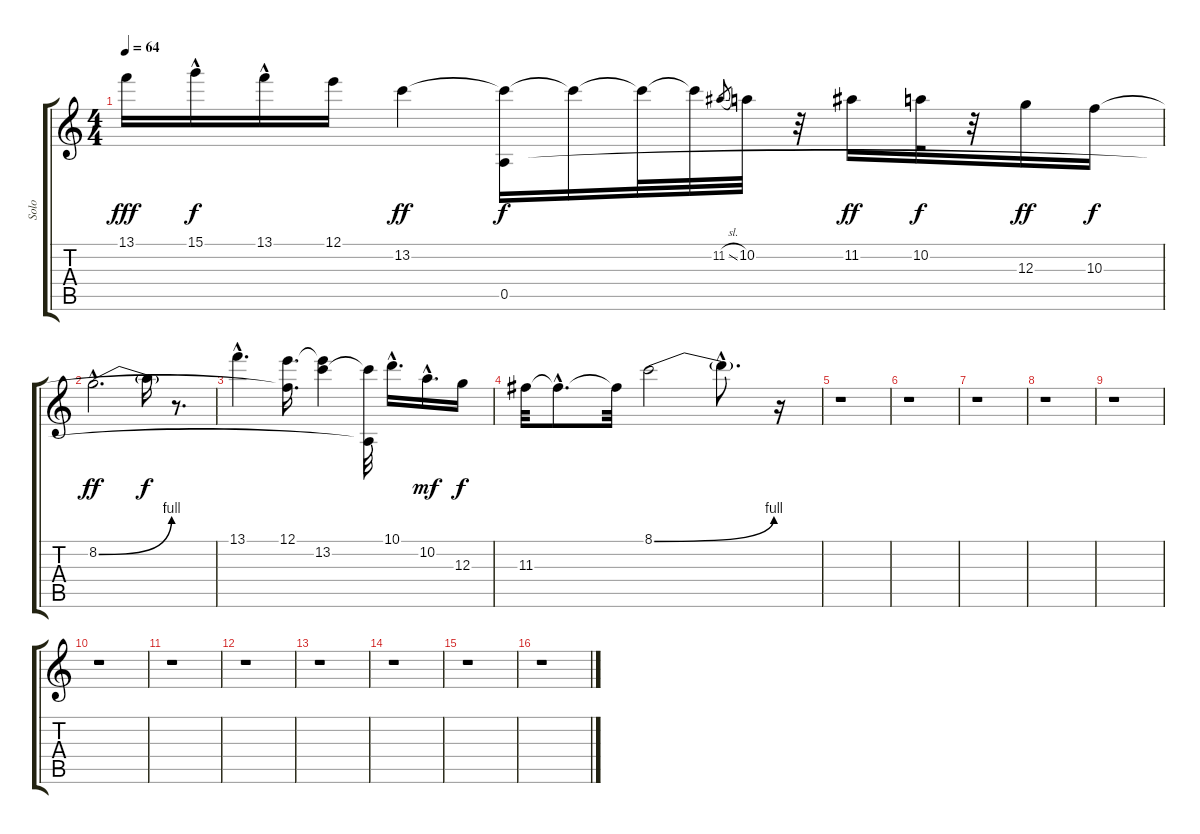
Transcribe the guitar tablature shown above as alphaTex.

\track ("Solo" "Solo") {instrument distortionguitar}
\staff {score tabs}
\tuning (E4 B3 G3 D3 A2 E2) {hide}
\ts (4 4)
\tempo 64
\clef g2
\ks c
13.1.16{dy fff} 15.1{hac}.16{dy f} 13.1{hac}.16 12.1.16 13.2.4{dy ff} (13.2{t} 0.5).16{dy f} 13.2{t}.16 13.2{t}.32 13.2{t}.32 11.2{sl}.8{gr} 10.2.32 r.32 11.2.16{dy ff} 10.2.32{dy f} r.32 12.3.16{dy ff} 10.3.16{dy f} |
8.2{be (bend 0 0 60 4) hac}.2{d dy ff} 8.2{t}.16{dy f} r.8{d} |
13.1{hac}.4{d} (12.1 10.3{t}).16{d} (12.1{t} 13.2).4 (13.2{t} 0.5{t}).32 10.1{hac}.16{d} 10.2{hac}.16{d dy mf} 12.3.16{dy f} |
11.3.32 11.3{hac t}.8{d} 11.3{t}.32 8.1{be (bend 0 0 60 4)}.2 8.1{hac t}.8{d} r.16 |
r.1 |
r.1 |
r.1 |
r.1 |
r.1 |
r.1 |
r.1 |
r.1 |
r.1 |
r.1 |
r.1 |
r.1
